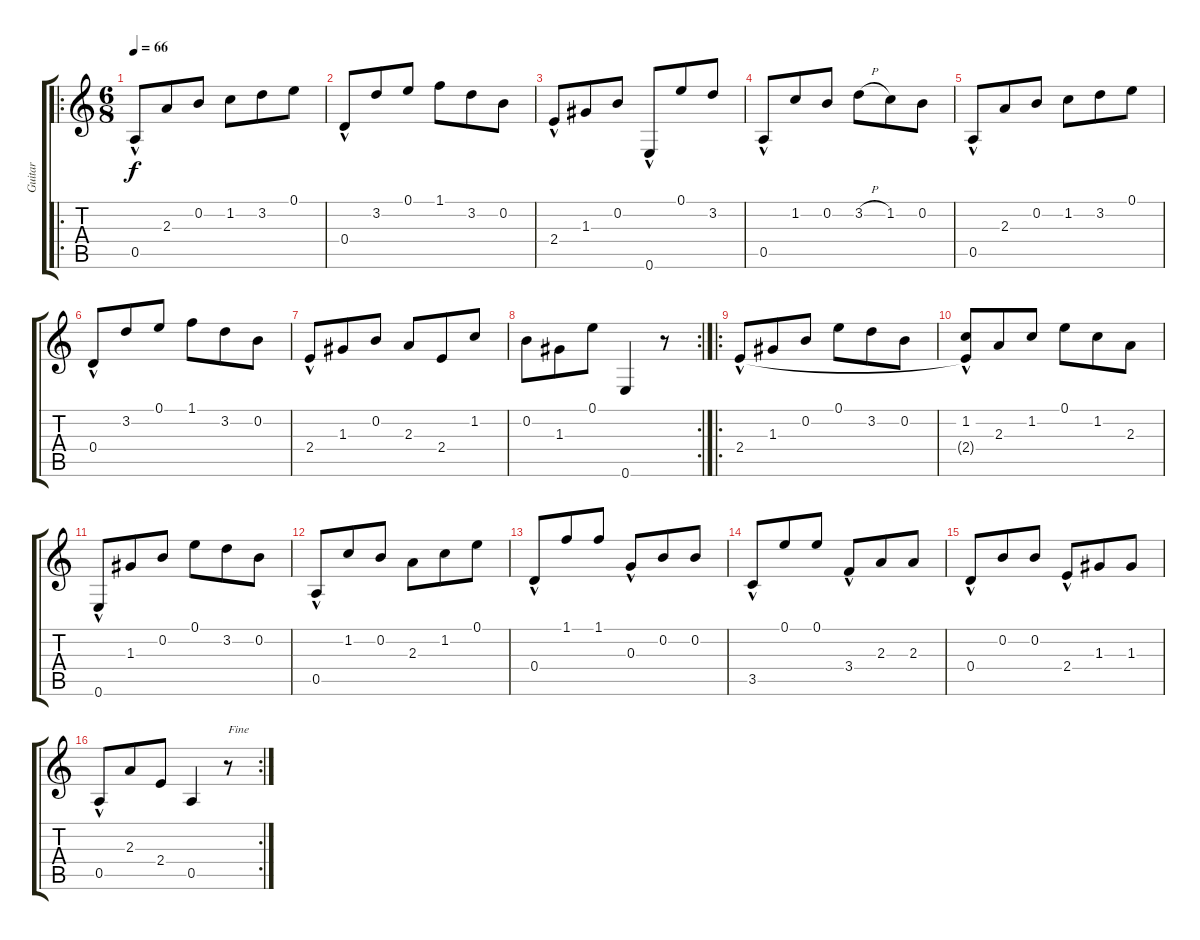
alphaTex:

\track ("Guitar" "Guitar") {instrument acousticguitarnylon}
\staff {score tabs}
\tuning (E4 B3 G3 D3 A2 E2) {hide}
\ro
\ts (6 8)
\tempo 66
\clef g2
\ks c
0.5{hac}.8{dy f instrument acousticguitarnylon} 2.3.8 0.2.8 1.2.8 3.2.8 0.1.8 |
0.4{hac}.8 3.2.8 0.1.8 1.1.8 3.2.8 0.2.8 |
2.4{hac}.8 1.3.8 0.2.8 0.6{hac}.8 0.1.8 3.2.8 |
0.5{hac}.8 1.2.8 0.2.8 3.2{h}.8 1.2.8 0.2.8 |
0.5{hac}.8 2.3.8 0.2.8 1.2.8 3.2.8 0.1.8 |
0.4{hac}.8 3.2.8 0.1.8 1.1.8 3.2.8 0.2.8 |
2.4{hac}.8 1.3.8 0.2.8 2.3.8 2.4.8 1.2.8 |
\rc 2
0.2.8 1.3.8 0.1.8 0.6.4 r.8 |
\ro
2.4{hac}.8 1.3.8 0.2.8 0.1.8 3.2.8 0.2.8 |
(1.2 2.4{hac t}).8 2.3.8 1.2.8 0.1.8 1.2.8 2.3.8 |
0.6{hac}.8 1.3.8 0.2.8 0.1.8 3.2.8 0.2.8 |
0.5{hac}.8 1.2.8 0.2.8 2.3.8 1.2.8 0.1.8 |
0.4{hac}.8 1.1.8 1.1.8 0.3{hac}.8 0.2.8 0.2.8 |
3.5{hac}.8 0.1.8 0.1.8 3.4{hac}.8 2.3.8 2.3.8 |
0.4{hac}.8 0.2.8 0.2.8 2.4{hac}.8 1.3.8 1.3.8 |
\rc 2
0.5{hac}.8 2.3.8 2.4.8 0.5.4 r.8{txt "Fine"}
